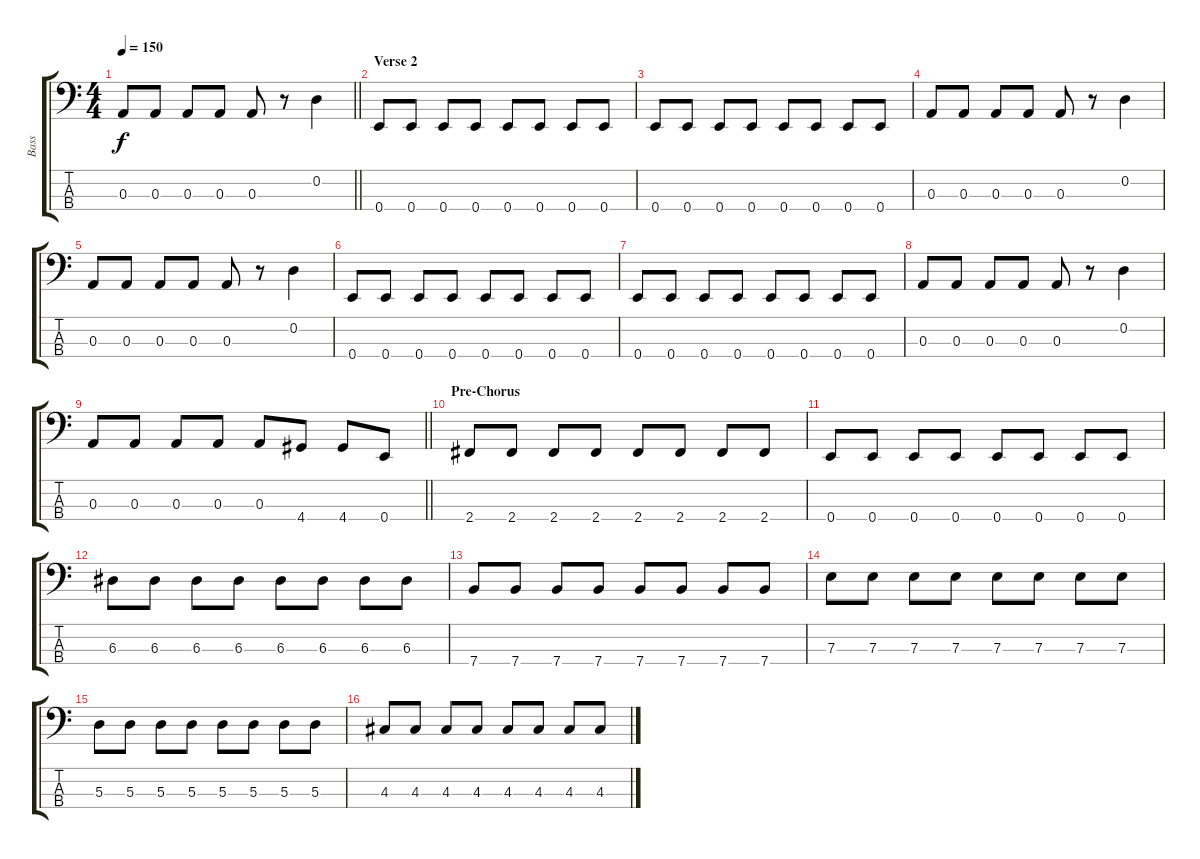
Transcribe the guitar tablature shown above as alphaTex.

\track ("Bass" "Bass") {instrument electricbasspick}
\staff {score tabs}
\tuning (G2 D2 A1 E1) {hide}
\ts (4 4)
\tempo 150
\clef f4
\barLineRight lightlight
\ks c
0.3.8{dy f} 0.3.8 0.3.8 0.3.8 0.3.8 r.8 0.2.4 |
\section ("" "Verse 2")
0.4.8 0.4.8 0.4.8 0.4.8 0.4.8 0.4.8 0.4.8 0.4.8 |
0.4.8 0.4.8 0.4.8 0.4.8 0.4.8 0.4.8 0.4.8 0.4.8 |
0.3.8 0.3.8 0.3.8 0.3.8 0.3.8 r.8 0.2.4 |
0.3.8 0.3.8 0.3.8 0.3.8 0.3.8 r.8 0.2.4 |
0.4.8 0.4.8 0.4.8 0.4.8 0.4.8 0.4.8 0.4.8 0.4.8 |
0.4.8 0.4.8 0.4.8 0.4.8 0.4.8 0.4.8 0.4.8 0.4.8 |
0.3.8 0.3.8 0.3.8 0.3.8 0.3.8 r.8 0.2.4 |
\barLineRight lightlight
0.3.8 0.3.8 0.3.8 0.3.8 0.3.8 4.4.8 4.4.8 0.4.8 |
\section ("" "Pre-Chorus")
2.4.8 2.4.8 2.4.8 2.4.8 2.4.8 2.4.8 2.4.8 2.4.8 |
0.4.8 0.4.8 0.4.8 0.4.8 0.4.8 0.4.8 0.4.8 0.4.8 |
6.3.8 6.3.8 6.3.8 6.3.8 6.3.8 6.3.8 6.3.8 6.3.8 |
7.4.8 7.4.8 7.4.8 7.4.8 7.4.8 7.4.8 7.4.8 7.4.8 |
7.3.8 7.3.8 7.3.8 7.3.8 7.3.8 7.3.8 7.3.8 7.3.8 |
5.3.8 5.3.8 5.3.8 5.3.8 5.3.8 5.3.8 5.3.8 5.3.8 |
4.3.8 4.3.8 4.3.8 4.3.8 4.3.8 4.3.8 4.3.8 4.3.8
